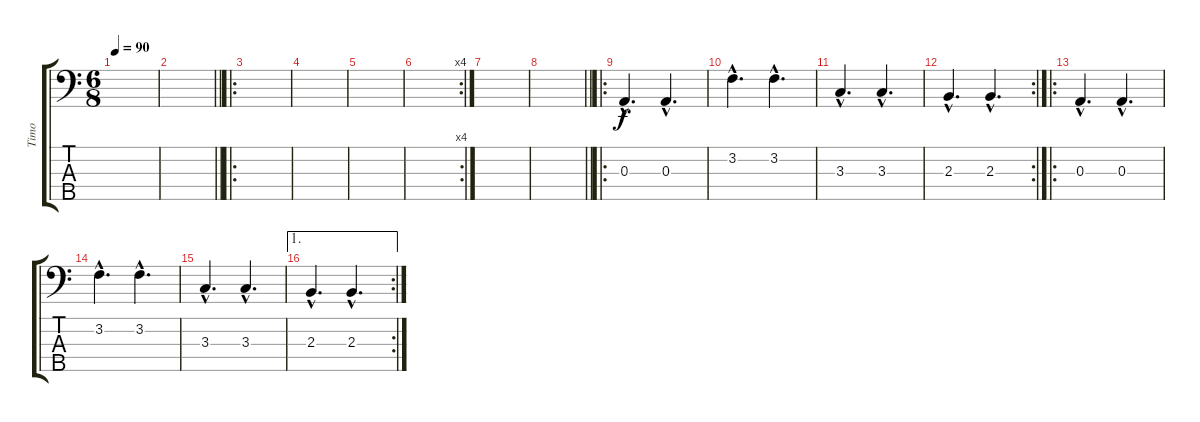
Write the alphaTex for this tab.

\track ("Timo" "Timo") {instrument electricbassfinger}
\staff {score tabs}
\tuning (G2 D2 A1 E1 B0) {hide}
\ts (6 8)
\tempo 90
\clef f4
\ks c
|
\barLineRight lightlight
|
\ro
|
|
|
\rc 4
|
|
\barLineRight lightlight
|
\ro
0.3{hac}.4{d} 0.3{hac}.4{d} |
3.2{hac}.4{d} 3.2{hac}.4{d} |
3.3{hac}.4{d} 3.3{hac}.4{d} |
\rc 2
2.3{hac}.4{d} 2.3{hac}.4{d} |
\ro
0.3{hac}.4{d} 0.3{hac}.4{d} |
3.2{hac}.4{d} 3.2{hac}.4{d} |
3.3{hac}.4{d} 3.3{hac}.4{d} |
\ae 1
\rc 2
2.3{hac}.4{d} 2.3{hac}.4{d}
